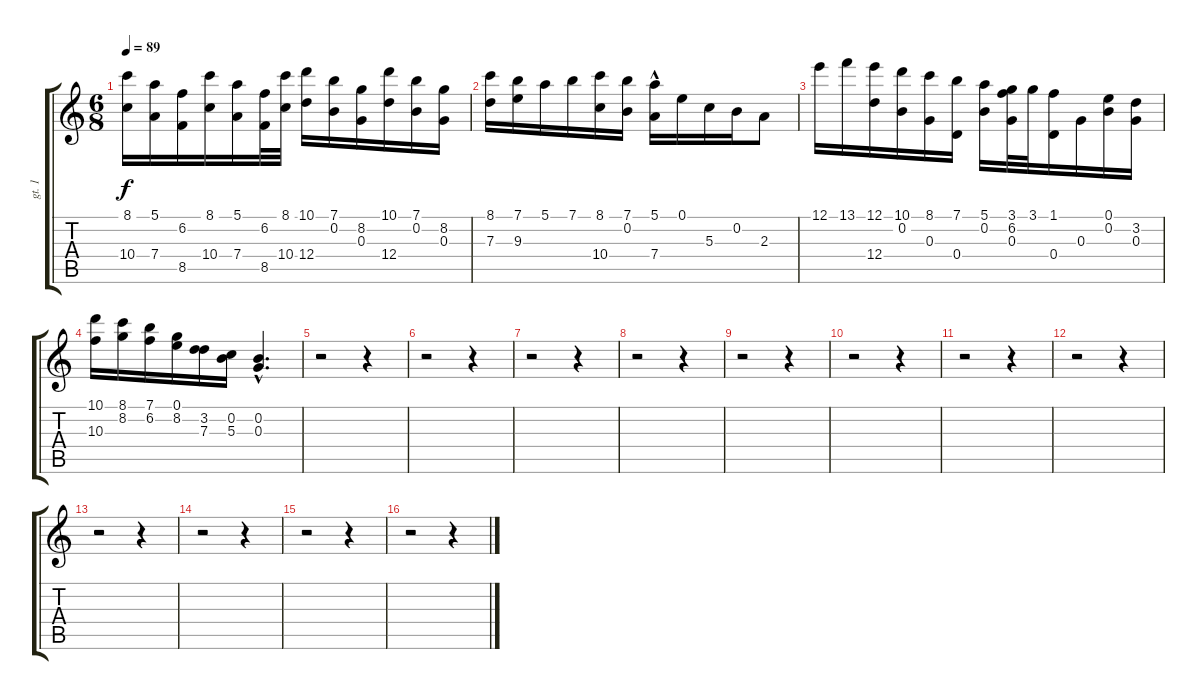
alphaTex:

\track ("gt. 1" "gt. 1") {instrument acousticguitarsteel}
\staff {score tabs}
\tuning (E4 B3 G3 D3 A2 E2) {hide}
\ts (6 8)
\tempo 89
\clef g2
\ks c
(8.1 10.4).16{dy f} (5.1 7.4).16 (6.2 8.5).16 (8.1 10.4).16 (5.1 7.4).16 (6.2 8.5).32 (8.1 10.4).32 (10.1 12.4).16 (7.1 0.2).16 (8.2 0.3).16 (10.1 12.4).16 (7.1 0.2).16 (8.2 0.3).16 |
(8.1 7.3).16 (7.1 9.3).16 5.1.16 7.1.16 (8.1 10.4).16 (7.1 0.2).16 (5.1{hac} 7.4).16 0.1.16 5.3.16 0.2.16 2.3.8 |
12.1.16 13.1.16 (12.1 12.4).16 (10.1 0.2).16 (8.1 0.3).16 (7.1 0.4).16 (5.1 0.2).16 (3.1 6.2 0.3).32 3.1.32 (1.1 0.4).16 0.3.16 (0.1 0.2).16 (3.2 0.3).16 |
(10.1 10.3).16 (8.1 8.2).16 (7.1 6.2).16 (0.1 8.2).16 (3.2 7.3).16 (0.2 5.3).16 (0.2{hac} 0.3{hac}).4{d} |
r.2 r.4 |
r.2 r.4 |
r.2 r.4 |
r.2 r.4 |
r.2 r.4 |
r.2 r.4 |
r.2 r.4 |
r.2 r.4 |
r.2 r.4 |
r.2 r.4 |
r.2 r.4 |
r.2 r.4
